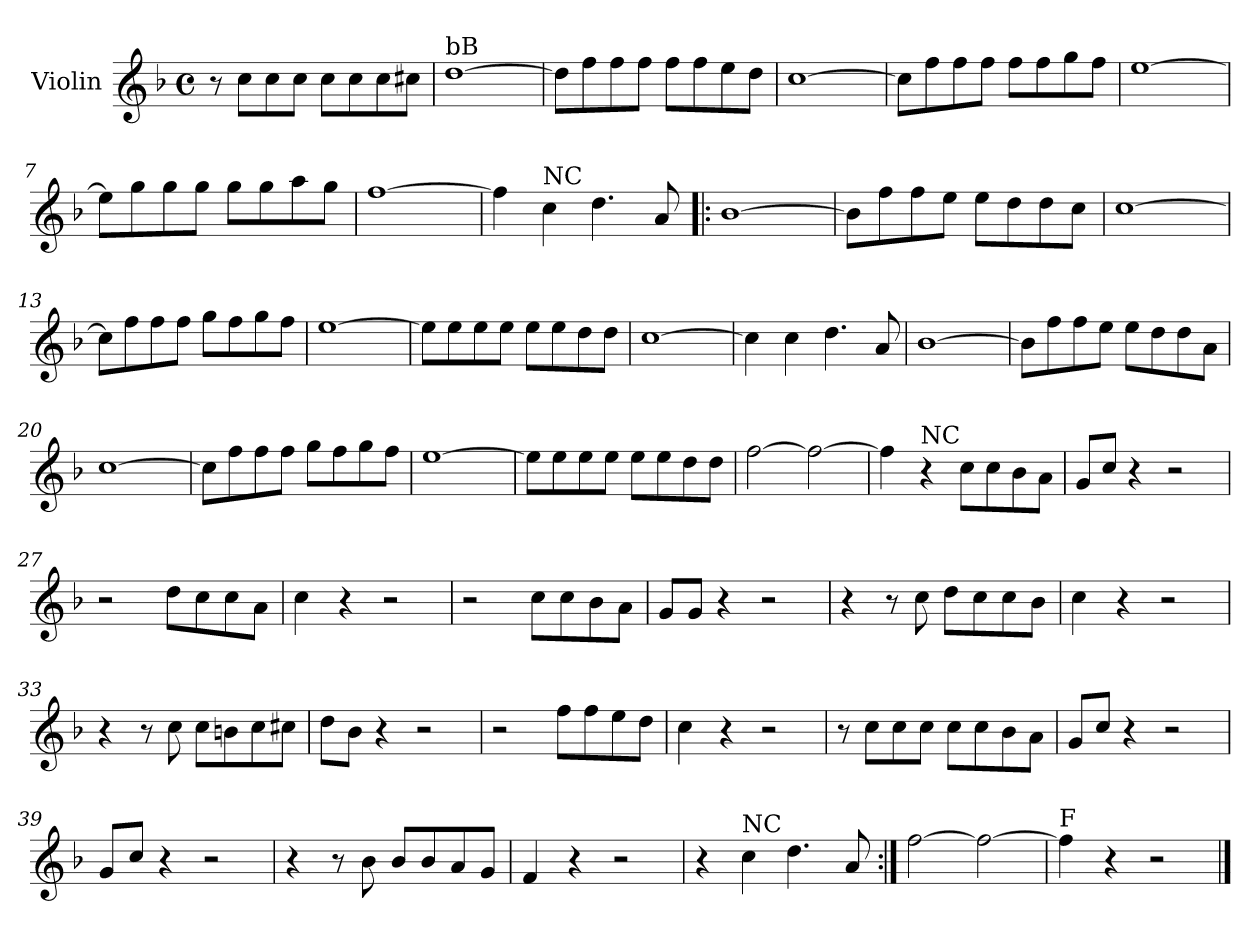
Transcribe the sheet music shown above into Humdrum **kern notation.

**kern
*part1
*staff1
*I"Violin
*I'Vln
*clefG2
*k[b-]
*F:
*M4/4
*met(c)
=1
8r
8cc\L
8cc\
8cc\J
8cc\L
8cc\
8cc\
8cc#X\J
=2
!LO:TX:a:t=bB
[1dd
=3
8dd\L]
8ff\
8ff\
8ff\J
8ff\L
8ff\
8ee\
8dd\J
=4
[1cc
!!LO:LB:g=z
=5
8cc\L]
8ff\
8ff\
8ff\J
8ff\L
8ff\
8gg\
8ff\J
=6
[1ee
=7
8ee\L]
8gg\
8gg\
8gg\J
8gg\L
8gg\
8aa\
8gg\J
=8
[1ff
!!LO:LB:g=z
=9
4ff\]
!LO:TX:a:t=NC
4cc\
4.dd\
8a/
=10!|:
[1b-
=11
8b-\L]
8ff\
8ff\
8ee\J
8ee\L
8dd\
8dd\
8cc\J
=12
[1cc
!!LO:LB:g=z
=13
8cc\L]
8ff\
8ff\
8ff\J
8gg\L
8ff\
8gg\
8ff\J
=14
[1ee
=15
8ee\L]
8ee\
8ee\
8ee\J
8ee\L
8ee\
8dd\
8dd\J
=16
[1cc
!!LO:LB:g=z
=17
4cc\]
4cc\
4.dd\
8a/
=18
[1b-
=19
8b-\L]
8ff\
8ff\
8ee\J
8ee\L
8dd\
8dd\
8a\J
=20
[1cc
!!LO:LB:g=z
=21
8cc\L]
8ff\
8ff\
8ff\J
8gg\L
8ff\
8gg\
8ff\J
=22
[1ee
=23
8ee\L]
8ee\
8ee\
8ee\J
8ee\L
8ee\
8dd\
8dd\J
=24
[2ff\
2ff\_
=25
4ff\]
!LO:TX:a:t=NC
4r
8cc\L
8cc\
8b-\
8a\J
=26
8g/L
8cc/J
4r
2r
=27
2r
8dd\L
8cc\
8cc\
8a\J
=28
4cc\
4r
2r
=29
2r
8cc\L
8cc\
8b-\
8a\J
!!LO:LB:g=z
=30
8g/L
8g/J
4r
2r
=31
4r
8r
8cc\
8dd\L
8cc\
8cc\
8b-\J
=32
4cc\
4r
2r
=33
4r
8r
8cc\
8cc\L
8bn\
8cc\
8cc#X\J
=34
8dd\L
8b-\J
4r
2r
=35
2r
8ff\L
8ff\
8ee\
8dd\J
=36
4cc\
4r
2r
=37
8r
8cc\L
8cc\
8cc\J
8cc\L
8cc\
8b-\
8a\J
!!LO:LB:g=z
=38
8g/L
8cc/J
4r
2r
=39
8g/L
8cc/J
4r
2r
=40
4r
8r
8b-\
8b-/L
8b-/
8a/
8g/J
=41
4f/
4r
2r
=42
4r
!LO:TX:a:t=NC
4cc\
4.dd\
8a/
!!LO:LB:g=z
=43:|!
[2ff\
2ff\_
=44
!LO:TX:a:t=F
4ff\]
4r
2r
==
*-
